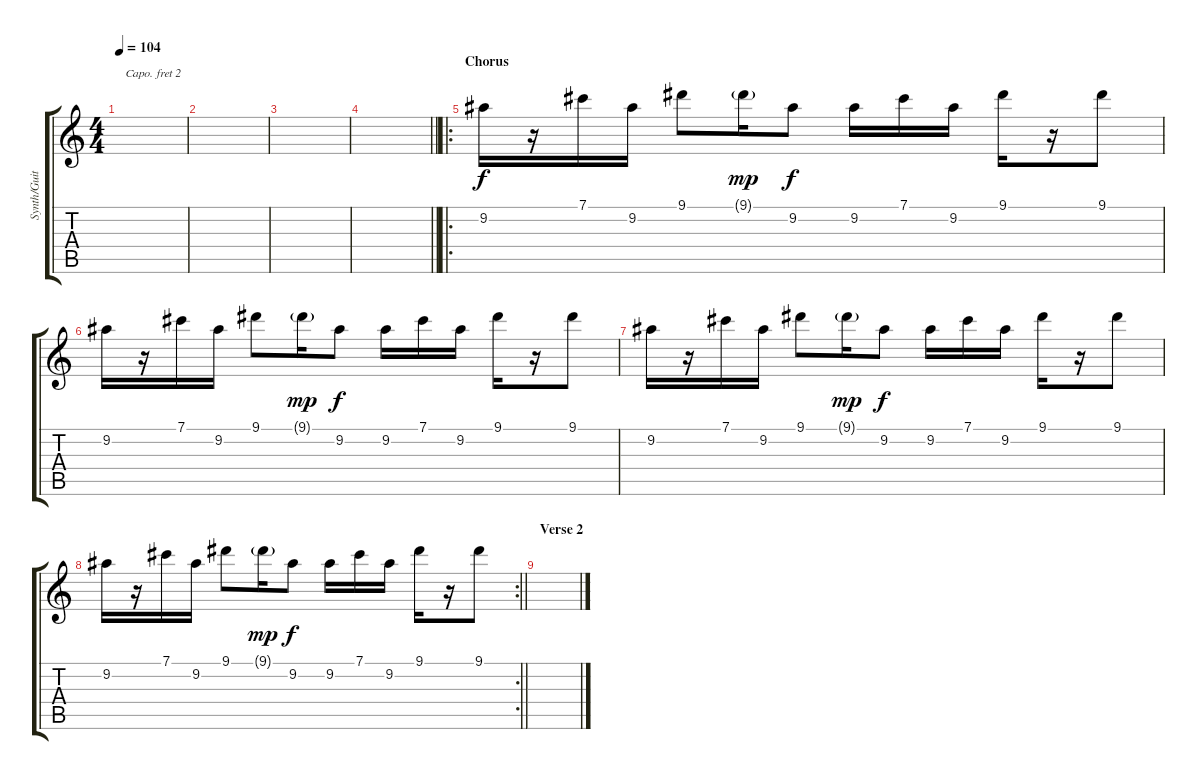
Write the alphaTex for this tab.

\track ("Synth/Guitar" "Synth/Guit") {instrument electricguitarjazz}
\staff {score tabs}
\capo 2
\tuning (E4 B3 G3 D3 A2 E2) {hide}
\ts (4 4)
\tempo 104
\clef g2
\ks c
|
|
|
\barLineRight lightlight
|
\ro
\section ("" "Chorus")
9.2.16 r.16 7.1.16 9.2.16 9.1.8 9.1{g}.16{dy mp} 9.2.8{dy f} 9.2.16 7.1.16 9.2.16 9.1.16 r.16 9.1.8 |
9.2.16 r.16 7.1.16 9.2.16 9.1.8 9.1{g}.16{dy mp} 9.2.8{dy f} 9.2.16 7.1.16 9.2.16 9.1.16 r.16 9.1.8 |
9.2.16 r.16 7.1.16 9.2.16 9.1.8 9.1{g}.16{dy mp} 9.2.8{dy f} 9.2.16 7.1.16 9.2.16 9.1.16 r.16 9.1.8 |
\rc 2
\barLineRight lightlight
9.2.16 r.16 7.1.16 9.2.16 9.1.8 9.1{g}.16{dy mp} 9.2.8{dy f} 9.2.16 7.1.16 9.2.16 9.1.16 r.16 9.1.8 |
\section ("" "Verse 2")
